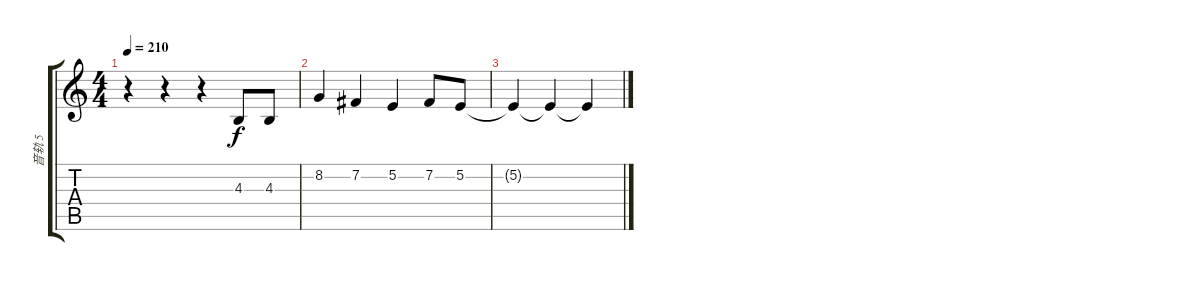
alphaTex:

\track ("音轨 5" "音轨 5") {instrument voiceoohs}
\staff {score tabs}
\tuning (E4 B3 G3 D3 A2 E2) {hide}
\ts (4 4)
\tempo 210
\clef g2
\ks c
r.4{dy f} r.4 r.4 4.3.8 4.3.8 |
8.2.4 7.2.4 5.2.4 7.2.8 5.2.8 |
5.2{t}.4 5.2{t}.4 5.2{t}.4
